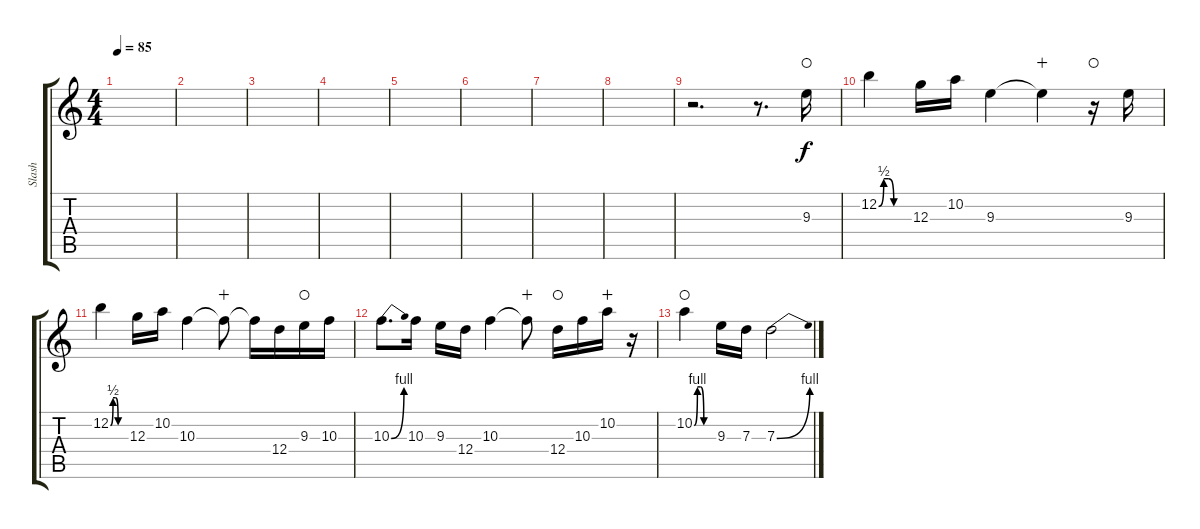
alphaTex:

\track ("Slash" "Slash") {instrument distortionguitar}
\staff {score tabs}
\tuning (E4 B3 G3 D3 A2 E2) {hide}
\ts (4 4)
\tempo 85
\clef g2
\ks c
|
|
|
|
|
|
|
|
r.2{d} r.8{d} 9.3.16{waho} |
12.2{be (custom 0 0 10 2 20 2 30 0 60 0)}.4 12.3.16 10.2.16 9.3.4 9.3{t}.4{wahc} r.16{waho} 9.3.16 |
12.2{be (custom 0 0 10 2 20 2 30 0 60 0)}.4 12.3.16 10.2.16 10.3.4 10.3{t}.8{wahc} 10.3{t}.16 12.4.16 9.3.16{waho} 10.3.16 |
10.3{be (bend 0 0 60 4)}.8{d} 10.3.16 9.3.16 12.4.16 10.3.4 10.3{t}.8{wahc} 12.4.16{waho} 10.3.16 10.2.16{wahc} r.16 |
10.2{be (custom 0 0 10 4 20 4 30 0 60 0)}.4{waho} 9.3.16 7.3.16 7.3{be (bend 0 0 60 4)}.2
